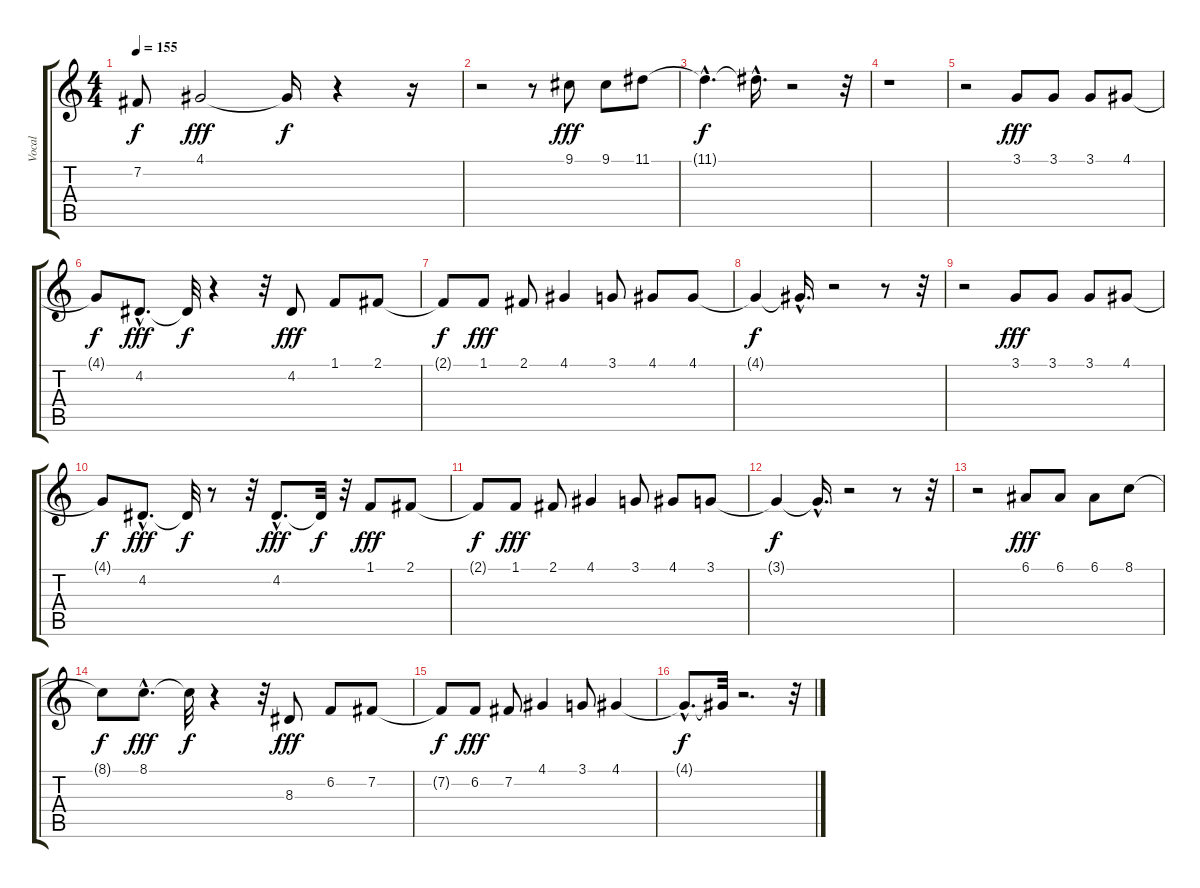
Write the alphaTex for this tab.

\track ("Vocal" "Vocal") {instrument synthbrass1}
\staff {score tabs}
\tuning (E4 B3 G3 D3 A2 E2) {hide}
\ts (4 4)
\tempo 155
\clef g2
\ks c
7.2{t}.8{dy f} 4.1.2{dy fff} 4.1{t}.16{dy f} r.4 r.16 |
r.2 r.8 9.1.8{dy fff} 9.1.8 11.1.8 |
11.1{hac t}.4{d dy f} 11.1{hac t}.16{d} r.2 r.32 |
r.1 |
r.2 3.1.8{dy fff} 3.1.8 3.1.8 4.1.8 |
4.1{t}.8{dy f} 4.2{hac}.8{d dy fff} 4.2{t}.32{dy f} r.4 r.32 4.2.8{dy fff} 1.1.8 2.1.8 |
2.1{t}.8{dy f} 1.1.8{dy fff} 2.1.8 4.1.4 3.1.8 4.1.8 4.1.8 |
4.1{t}.4{dy f} 4.1{hac t}.16{d} r.2 r.8 r.32 |
r.2 3.1.8{dy fff} 3.1.8 3.1.8 4.1.8 |
4.1{t}.8{dy f} 4.2{hac}.8{d dy fff} 4.2{t}.32{dy f} r.8 r.32 4.2{hac}.8{d dy fff} 4.2{t}.32{dy f} r.32 1.1.8{dy fff} 2.1.8 |
2.1{t}.8{dy f} 1.1.8{dy fff} 2.1.8 4.1.4 3.1.8 4.1.8 3.1.8 |
3.1{t}.4{dy f} 3.1{hac t}.16{d} r.2 r.8 r.32 |
r.2 6.1.8{dy fff} 6.1.8 6.1.8 8.1.8 |
8.1{t}.8{dy f} 8.1{hac}.8{d dy fff} 8.1{t}.32{dy f} r.4 r.32 8.3.8{dy fff} 6.2.8 7.2.8 |
7.2{t}.8{dy f} 6.2.8{dy fff} 7.2.8 4.1.4 3.1.8 4.1.4 |
4.1{hac t}.8{d dy f} 4.1{t}.32 r.2{d} r.32
